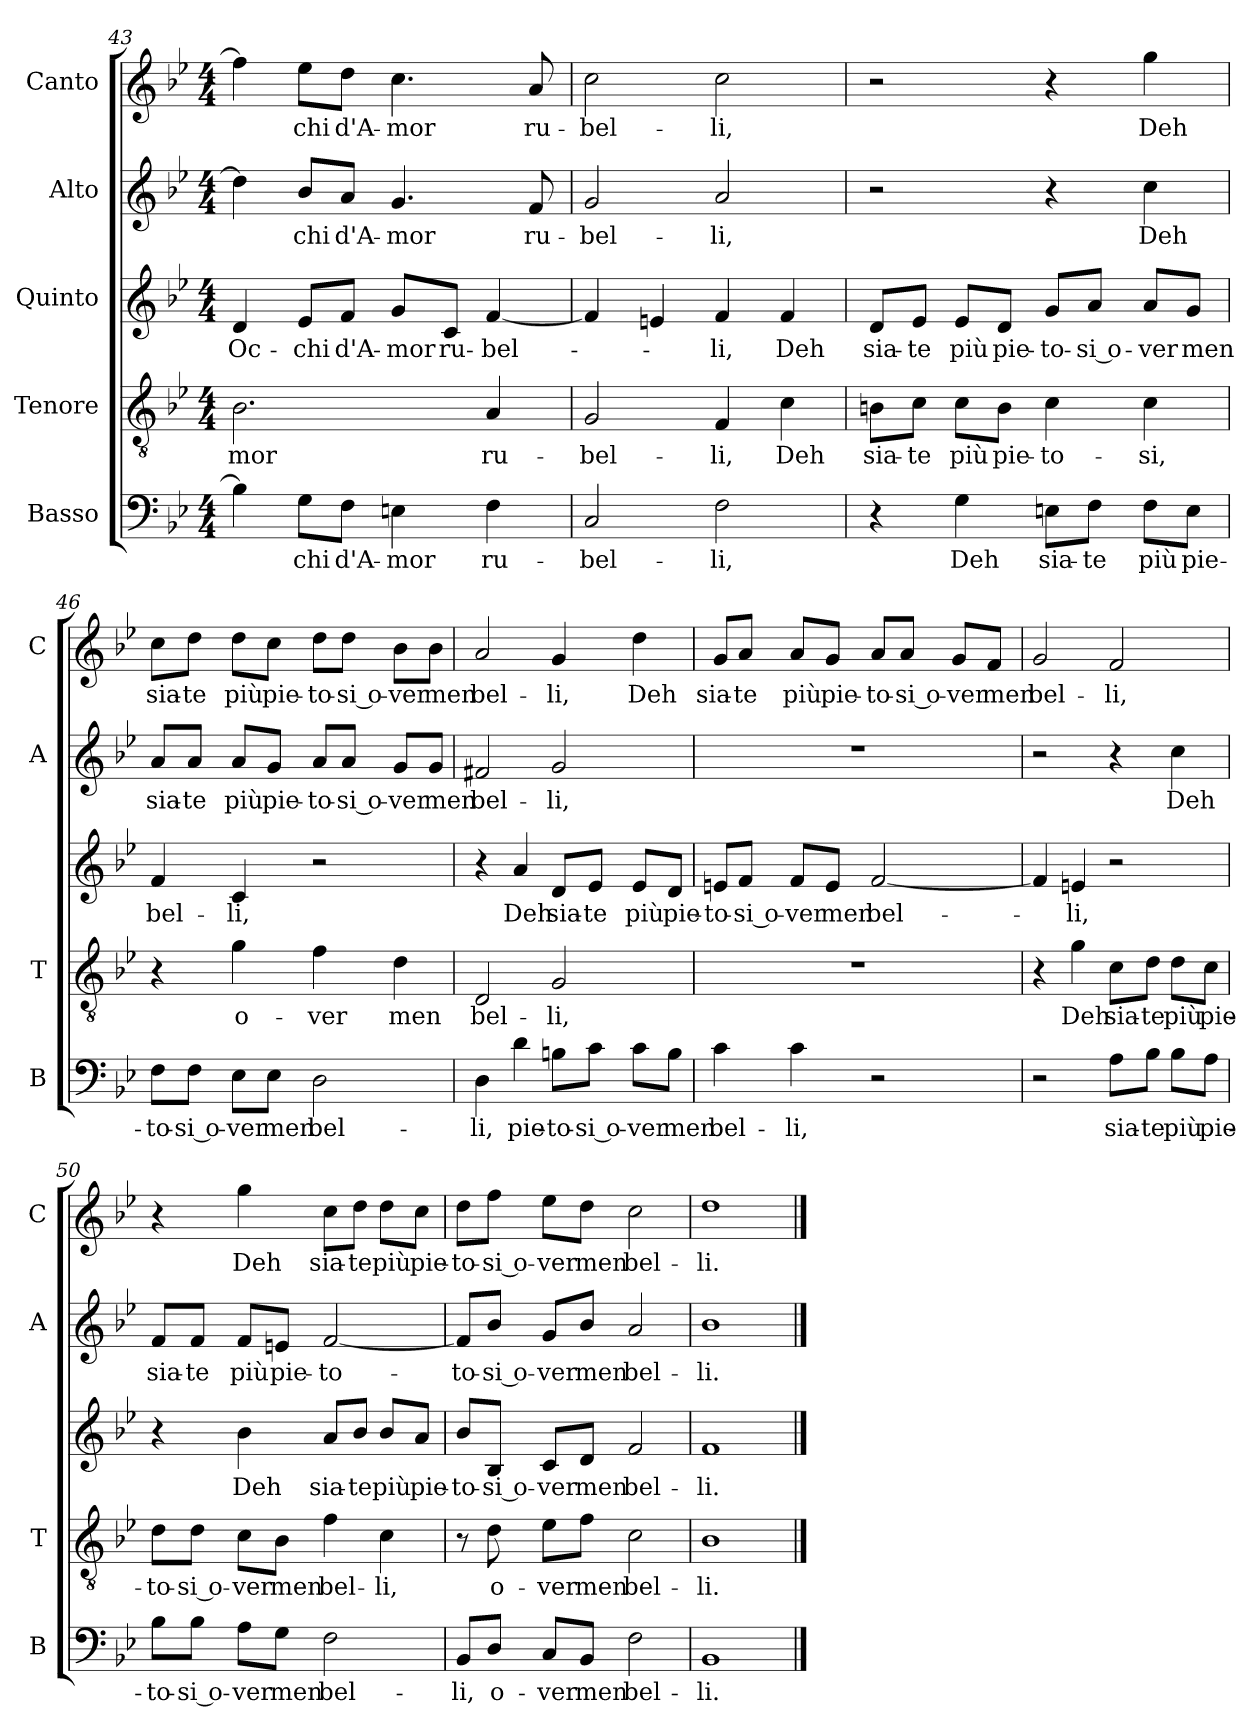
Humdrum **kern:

**kern	**text	**kern	**text	**kern	**text	**kern	**text	**kern	**text
*part5	*part5	*part4	*part4	*part3	*part3	*part2	*part2	*part1	*part1
*staff5	*staff5	*staff4	*staff4	*staff3	*staff3	*staff2	*staff2	*staff1	*staff1
*I"Basso	*	*I"Tenore	*	*I"Quinto	*	*I"Alto	*	*I"Canto	*
*I'B	*	*I'T	*	*	*	*I'A	*	*I'C	*
!!LO:PB:g=z
*clefF4	*	*clefGv2	*	*clefG2	*	*clefG2	*	*clefG2	*
*k[b-e-]	*	*k[b-e-]	*	*k[b-e-]	*	*k[b-e-]	*	*k[b-e-]	*
*B-:	*	*B-:	*	*B-:	*	*B-:	*	*B-:	*
*M4/4	*	*M4/4	*	*M4/4	*	*M4/4	*	*M4/4	*
=43	=43	=43	=43	=43	=43	=43	=43	=43	=43
!	!	!	!LO:LY:b	!	!LO:LY:b	!	!	!	!
4B-\]	.	2.B-\	-mor	4d/	Oc-	4dd\]	.	4ff\]	.
!	!LO:LY:b	!	!	!	!LO:LY:b	!	!LO:LY:b	!	!LO:LY:b
8G\L	-chi	.	.	8e-/L	-chi	8b-/L	-chi	8ee-\L	-chi
!	!LO:LY:b	!	!	!	!LO:LY:b	!	!LO:LY:b	!	!LO:LY:b
8F\J	d'A-	.	.	8f/J	d'A-	8a/J	d'A-	8dd\J	d'A-
!	!LO:LY:b	!	!	!	!LO:LY:b	!	!LO:LY:b	!	!LO:LY:b
4En\	-mor	.	.	8g/L	-mor	4.g/	-mor	4.cc\	-mor
!	!	!	!	!	!LO:LY:b	!	!	!	!
.	.	.	.	8c/J	ru-	.	.	.	.
!	!LO:LY:b	!	!LO:LY:b	!	!LO:LY:b	!	!	!	!
4F\	ru-	4A/	ru-	[4f/	-bel-	.	.	.	.
!	!	!	!	!	!	!	!LO:LY:b	!	!LO:LY:b
.	.	.	.	.	.	8f/	ru-	8a/	ru-
=44	=44	=44	=44	=44	=44	=44	=44	=44	=44
!	!LO:LY:b	!	!LO:LY:b	!	!	!	!LO:LY:b	!	!LO:LY:b
2C/	-bel-	2G/	-bel-	4f/]	.	2g/	-bel-	2cc\	-bel-
.	.	.	.	4en/	.	.	.	.	.
!	!LO:LY:b	!	!LO:LY:b	!	!LO:LY:b	!	!LO:LY:b	!	!LO:LY:b
2F\	-li,	4F/	-li,	4f/	-li,	2a/	-li,	2cc\	-li,
!	!	!	!LO:LY:b	!	!LO:LY:b	!	!	!	!
.	.	4c\	Deh	4f/	Deh	.	.	.	.
=45	=45	=45	=45	=45	=45	=45	=45	=45	=45
!	!	!	!LO:LY:b	!	!LO:LY:b	!	!	!	!
4r	.	8Bn\L	sia-	8d/L	sia-	2r	.	2r	.
!	!	!	!LO:LY:b	!	!LO:LY:b	!	!	!	!
.	.	8c\J	-te	8e-/J	-te	.	.	.	.
!	!LO:LY:b	!	!LO:LY:b	!	!LO:LY:b	!	!	!	!
4G\	Deh	8c\L	più	8e-/L	più	.	.	.	.
!	!	!	!LO:LY:b	!	!LO:LY:b	!	!	!	!
.	.	8B\J	pie-	8d/J	pie-	.	.	.	.
!	!LO:LY:b	!	!LO:LY:b	!	!LO:LY:b	!	!	!	!
8En\L	sia-	4c\	-to-	8g/L	-to-	4r	.	4r	.
!	!LO:LY:b	!	!	!	!LO:LY:b	!	!	!	!
8F\J	-te	.	.	8a/J	-si o-	.	.	.	.
!	!LO:LY:b	!	!LO:LY:b	!	!LO:LY:b	!	!LO:LY:b	!	!LO:LY:b
8F\L	più	4c\	-si,	8a/L	-ver	4cc\	Deh	4gg\	Deh
!	!LO:LY:b	!	!	!	!LO:LY:b	!	!	!	!
8E\J	pie-	.	.	8g/J	men	.	.	.	.
!!LO:LB:g=z
=46	=46	=46	=46	=46	=46	=46	=46	=46	=46
!	!LO:LY:b	!	!	!	!LO:LY:b	!	!LO:LY:b	!	!LO:LY:b
8F\L	-to-	4r	.	4f/	bel-	8a/L	sia-	8cc\L	sia-
!	!LO:LY:b	!	!	!	!	!	!LO:LY:b	!	!LO:LY:b
8F\J	-si o-	.	.	.	.	8a/J	-te	8dd\J	-te
!	!LO:LY:b	!	!LO:LY:b	!	!LO:LY:b	!	!LO:LY:b	!	!LO:LY:b
8E-\L	-ver	4g\	o-	4c/	-li,	8a/L	più	8dd\L	più
!	!LO:LY:b	!	!	!	!	!	!LO:LY:b	!	!LO:LY:b
8E-\J	men	.	.	.	.	8g/J	pie-	8cc\J	pie-
!	!LO:LY:b	!	!LO:LY:b	!	!	!	!LO:LY:b	!	!LO:LY:b
2D\	bel-	4f\	-ver	2r	.	8a/L	-to-	8dd\L	-to-
!	!	!	!	!	!	!	!LO:LY:b	!	!LO:LY:b
.	.	.	.	.	.	8a/J	-si o-	8dd\J	-si o-
!	!	!	!LO:LY:b	!	!	!	!LO:LY:b	!	!LO:LY:b
.	.	4d\	men	.	.	8g/L	-ver	8b-\L	-ver
!	!	!	!	!	!	!	!LO:LY:b	!	!LO:LY:b
.	.	.	.	.	.	8g/J	men	8b-\J	men
=47	=47	=47	=47	=47	=47	=47	=47	=47	=47
!	!LO:LY:b	!	!LO:LY:b	!	!	!	!LO:LY:b	!	!LO:LY:b
4D\	-li,	2D/	bel-	4r	.	2f#X/	bel-	2a/	bel-
!	!LO:LY:b	!	!	!	!LO:LY:b	!	!	!	!
4d\	pie-	.	.	4a/	Deh	.	.	.	.
!	!LO:LY:b	!	!LO:LY:b	!	!LO:LY:b	!	!LO:LY:b	!	!LO:LY:b
8Bn\L	-to-	2G/	-li,	8d/L	sia-	2g/	-li,	4g/	-li,
!	!LO:LY:b	!	!	!	!LO:LY:b	!	!	!	!
8c\J	-si o-	.	.	8e-/J	-te	.	.	.	.
!	!LO:LY:b	!	!	!	!LO:LY:b	!	!	!	!LO:LY:b
8c\L	-ver	.	.	8e-/L	più	.	.	4dd\	Deh
!	!LO:LY:b	!	!	!	!LO:LY:b	!	!	!	!
8B\J	men	.	.	8d/J	pie-	.	.	.	.
=48	=48	=48	=48	=48	=48	=48	=48	=48	=48
!	!LO:LY:b	!	!	!	!LO:LY:b	!	!	!	!LO:LY:b
4c\	bel-	1r	.	8en/L	-to-	1r	.	8g/L	sia-
!	!	!	!	!	!LO:LY:b	!	!	!	!LO:LY:b
.	.	.	.	8f/J	-si o-	.	.	8a/J	-te
!	!LO:LY:b	!	!	!	!LO:LY:b	!	!	!	!LO:LY:b
4c\	-li,	.	.	8f/L	-ver	.	.	8a/L	più
!	!	!	!	!	!LO:LY:b	!	!	!	!LO:LY:b
.	.	.	.	8e/J	men	.	.	8g/J	pie-
!	!	!	!	!	!LO:LY:b	!	!	!	!LO:LY:b
2r	.	.	.	[2f/	bel-	.	.	8a/L	-to-
!	!	!	!	!	!	!	!	!	!LO:LY:b
.	.	.	.	.	.	.	.	8a/J	-si o-
!	!	!	!	!	!	!	!	!	!LO:LY:b
.	.	.	.	.	.	.	.	8g/L	-ver
!	!	!	!	!	!	!	!	!	!LO:LY:b
.	.	.	.	.	.	.	.	8f/J	men
!!LO:LB:g=z
=49	=49	=49	=49	=49	=49	=49	=49	=49	=49
!	!	!	!	!	!	!	!	!	!LO:LY:b
2r	.	4r	.	4f/]	.	2r	.	2g/	bel-
!	!	!	!LO:LY:b	!	!LO:LY:b	!	!	!	!
.	.	4g\	Deh	4en/	-li,	.	.	.	.
!	!LO:LY:b	!	!LO:LY:b	!	!	!	!	!	!LO:LY:b
8A\L	sia-	8c\L	sia-	2r	.	4r	.	2f/	-li,
!	!LO:LY:b	!	!LO:LY:b	!	!	!	!	!	!
8B-\J	-te	8d\J	-te	.	.	.	.	.	.
!	!LO:LY:b	!	!LO:LY:b	!	!	!	!LO:LY:b	!	!
8B-\L	più	8d\L	più	.	.	4cc\	Deh	.	.
!	!LO:LY:b	!	!LO:LY:b	!	!	!	!	!	!
8A\J	pie-	8c\J	pie-	.	.	.	.	.	.
=50	=50	=50	=50	=50	=50	=50	=50	=50	=50
!	!LO:LY:b	!	!LO:LY:b	!	!	!	!LO:LY:b	!	!
8B-\L	-to-	8d\L	-to-	4r	.	8f/L	sia-	4r	.
!	!LO:LY:b	!	!LO:LY:b	!	!	!	!LO:LY:b	!	!
8B-\J	-si o-	8d\J	-si o-	.	.	8f/J	-te	.	.
!	!LO:LY:b	!	!LO:LY:b	!	!LO:LY:b	!	!LO:LY:b	!	!LO:LY:b
8A\L	-ver	8c\L	-ver	4b-\	Deh	8f/L	più	4gg\	Deh
!	!LO:LY:b	!	!LO:LY:b	!	!	!	!LO:LY:b	!	!
8G\J	men	8B-\J	men	.	.	8en/J	pie-	.	.
!	!LO:LY:b	!	!LO:LY:b	!	!LO:LY:b	!	!LO:LY:b	!	!LO:LY:b
2F\	bel-	4f\	bel-	8a/L	sia-	[2f/	-to-	8cc\L	sia-
!	!	!	!	!	!LO:LY:b	!	!	!	!LO:LY:b
.	.	.	.	8b-/J	-te	.	.	8dd\J	-te
!	!	!	!LO:LY:b	!	!LO:LY:b	!	!	!	!LO:LY:b
.	.	4c\	-li,	8b-/L	più	.	.	8dd\L	più
!	!	!	!	!	!LO:LY:b	!	!	!	!LO:LY:b
.	.	.	.	8a/J	pie-	.	.	8cc\J	pie-
=51	=51	=51	=51	=51	=51	=51	=51	=51	=51
!	!LO:LY:b	!	!	!	!LO:LY:b	!	!LO:LY:b	!	!LO:LY:b
8BB-/L	-li,	8r	.	8b-/L	-to-	8f/L]	-to-	8dd\L	-to-
!	!LO:LY:b	!	!LO:LY:b	!	!LO:LY:b	!	!LO:LY:b	!	!LO:LY:b
8D/J	o-	8d\	o-	8B-/J	-si o-	8b-/J	-si o-	8ff\J	-si o-
!	!LO:LY:b	!	!LO:LY:b	!	!LO:LY:b	!	!LO:LY:b	!	!LO:LY:b
8C/L	-ver	8e-\L	-ver	8c/L	-ver	8g/L	-ver	8ee-\L	-ver
!	!LO:LY:b	!	!LO:LY:b	!	!LO:LY:b	!	!LO:LY:b	!	!LO:LY:b
8BB-/J	men	8f\J	men	8d/J	men	8b-/J	men	8dd\J	men
!	!LO:LY:b	!	!LO:LY:b	!	!LO:LY:b	!	!LO:LY:b	!	!LO:LY:b
2F\	bel-	2c\	bel-	2f/	bel-	2a/	bel-	2cc\	bel-
=52	=52	=52	=52	=52	=52	=52	=52	=52	=52
!	!LO:LY:b	!	!LO:LY:b	!	!LO:LY:b	!	!LO:LY:b	!	!LO:LY:b
1BB-	-li.	1B-	-li.	1f	-li.	1b-	-li.	1dd	-li.
==	==	==	==	==	==	==	==	==	==
*-	*-	*-	*-	*-	*-	*-	*-	*-	*-
